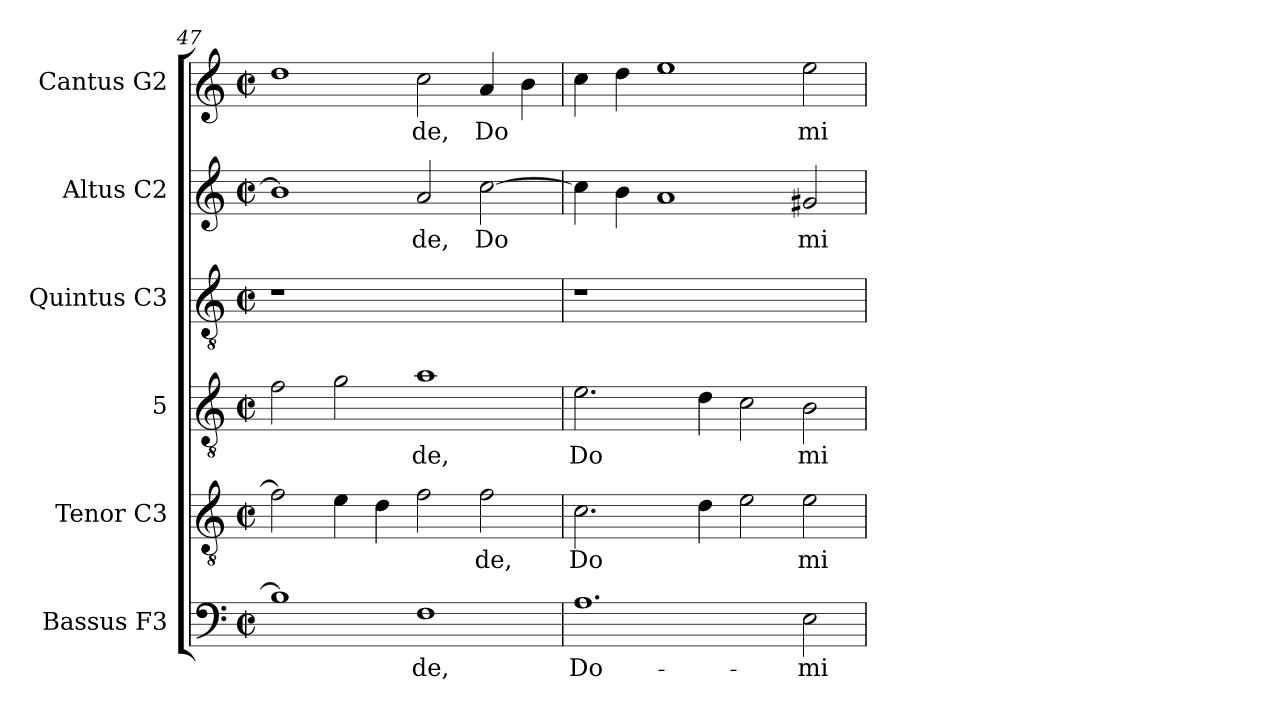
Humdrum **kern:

**kern	**text	**kern	**text	**kern	**text	**kern	**kern	**text	**kern	**text
*part6	*part6	*part5	*part5	*part4	*part4	*part3	*part2	*part2	*part1	*part1
*staff6	*staff6	*staff5	*staff5	*staff4	*staff4	*staff3	*staff2	*staff2	*staff1	*staff1
*I"Bassus  F3	*	*I"Tenor  C3	*	*I"5	*	*I"Quintus  C3	*I"Altus  C2	*	*I"Cantus  G2	*
*I'B	*	*I'T	*	*	*	*	*I'A	*	*I'C	*
*clefF4	*	*clefGv2	*	*clefGv2	*	*clefGv2	*clefG2	*	*clefG2	*
*k[]	*	*k[]	*	*k[]	*	*k[]	*k[]	*	*k[]	*
*C:	*	*C:	*	*C:	*	*C:	*C:	*	*C:	*
*M2/2	*	*M2/2	*	*M2/2	*	*M2/2	*M2/2	*	*M2/2	*
*met(c|)	*	*met(c|)	*	*met(c|)	*	*met(c|)	*met(c|)	*	*met(c|)	*
=47	=47	=47	=47	=47	=47	=47	=47	=47	=47	=47
!	!LO:LY:b:cj	!	!LO:LY:b:cj	!	!LO:LY:b:cj	!	!	!LO:LY:b:cj	!	!LO:LY:b:cj
1B-]	--	2f\]	--	2f\	--	1r	1b-]	--	1dd	--
!	!	!	!LO:LY:b:cj	!	!LO:LY:b:cj	!	!	!	!	!
.	.	4e\	--	2g\	--	.	.	.	.	.
!	!	!	!LO:LY:b:cj	!	!	!	!	!	!	!
.	.	4d\	--	.	.	.	.	.	.	.
!	!LO:LY:b:cj	!	!LO:LY:b:cj	!	!LO:LY:b:cj	!	!	!LO:LY:b:cj	!	!LO:LY:b:cj
1F	-de,	2f\	--	1a	-de,	1ryy	2a/	-de,	2cc\	-de,
!	!	!	!LO:LY:b:cj	!	!	!	!	!LO:LY:b:cj	!	!LO:LY:b:cj
.	.	2f\	-de,	.	.	.	[>2cc\	Do-	4a/	Do-
!	!	!	!	!	!	!	!	!	!	!LO:LY:b:cj
.	.	.	.	.	.	.	.	.	4b\	--
=48	=48	=48	=48	=48	=48	=48	=48	=48	=48	=48
!	!LO:LY:b:cj	!	!LO:LY:b:cj	!	!LO:LY:b:cj	!	!	!LO:LY:b:cj	!	!LO:LY:b:cj
1.A	Do-	2.c\	Do-	2.e\	Do-	1r	4cc\]	--	4cc\	--
!	!	!	!	!	!	!	!	!LO:LY:b:cj	!	!LO:LY:b:cj
.	.	.	.	.	.	.	4b\	--	4dd\	--
!	!	!	!	!	!	!	!	!LO:LY:b:cj	!	!LO:LY:b:cj
.	.	.	.	.	.	.	1a	--	1ee	--
!	!	!	!LO:LY:b:cj	!	!LO:LY:b:cj	!	!	!	!	!
.	.	4d\	--	4d\	--	.	.	.	.	.
!	!	!	!LO:LY:b:cj	!	!LO:LY:b:cj	!	!	!	!	!
.	.	2e\	--	2c\	--	1ryy	.	.	.	.
!	!LO:LY:b:cj	!	!LO:LY:b:cj	!	!LO:LY:b:cj	!	!	!LO:LY:b:cj	!	!LO:LY:b:cj
2E\	-mi-	2e\	-mi-	2B\	-mi-	.	2g#X/	-mi-	2ee\	-mi-
=	=	=	=	=	=	=	=	=	=	=
*-	*-	*-	*-	*-	*-	*-	*-	*-	*-	*-
